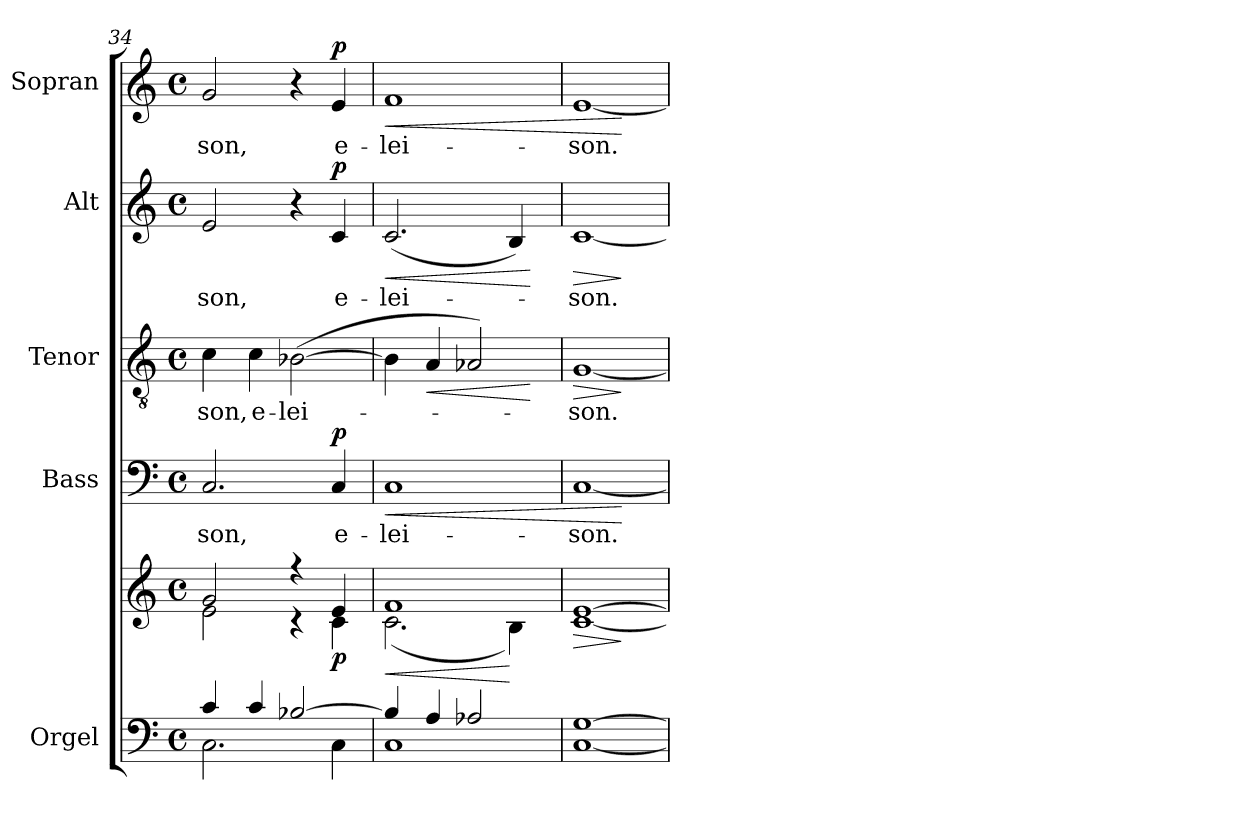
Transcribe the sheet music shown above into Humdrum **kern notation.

**kern	**kern	**dynam	**kern	**text	**dynam	**kern	**text	**dynam	**kern	**text	**dynam	**kern	**text	**dynam
*part5	*part5	*part5	*part4	*part4	*part4	*part3	*part3	*part3	*part2	*part2	*part2	*part1	*part1	*part1
*staff6	*staff5	*staff5/6	*staff4	*staff4	*staff4	*staff3	*staff3	*staff3	*staff2	*staff2	*staff2	*staff1	*staff1	*staff1
*I"Orgel	*	*	*I"Bass	*	*	*I"Tenor	*	*	*I"Alt	*	*	*I"Sopran	*	*
*I'Org.	*	*	*I'B.	*	*	*I'T.	*	*	*I'A.	*	*	*I'S.	*	*
*clefF4	*clefG2	*	*clefF4	*	*	*clefGv2	*	*	*clefG2	*	*	*clefG2	*	*
*k[]	*k[]	*	*k[]	*	*	*k[]	*	*	*k[]	*	*	*k[]	*	*
*C:	*C:	*	*C:	*	*	*C:	*	*	*C:	*	*	*C:	*	*
*M4/4	*M4/4	*	*M4/4	*	*	*M4/4	*	*	*M4/4	*	*	*M4/4	*	*
*met(c)	*met(c)	*	*met(c)	*	*	*met(c)	*	*	*met(c)	*	*	*met(c)	*	*
=34	=34	=34	=34	=34	=34	=34	=34	=34	=34	=34	=34	=34	=34	=34
*^	*^	*	*	*	*	*	*	*	*	*	*	*	*	*
!	!	!	!	!	!	!LO:LY:b	!	!	!LO:LY:b	!	!	!LO:LY:b	!	!	!LO:LY:b	!
4c/	2.C\	2g/	2e\	.	2.C/	-son,	.	4c\	-son,	.	2e/	-son,	.	2g/	-son,	.
!	!	!	!	!	!	!	!	!	!LO:LY:b	!	!	!	!	!	!	!
4c/	.	.	.	.	.	.	.	4c\	e-	.	.	.	.	.	.	.
!	!	!	!	!	!	!	!	!	!LO:LY:b	!	!	!	!	!	!	!
[>2B-X/	.	4r	4r	.	.	.	.	(>[2B-X\	-lei-	.	4r	.	.	4r	.	.
!	!	!	!	!LO:DY:b	!	!LO:LY:b	!LO:DY:a	!	!	!	!	!LO:LY:b	!LO:DY:a	!	!LO:LY:b	!LO:DY:a
.	4C\	4e/	4c\	p	4C/	e-	p	.	.	.	4c/	e-	p	4e/	e-	p
=35	=35	=35	=35	=35	=35	=35	=35	=35	=35	=35	=35	=35	=35	=35	=35	=35
!	!	!	!	!LO:HP:b	!	!LO:LY:b	!LO:HP:b	!	!	!	!	!LO:LY:b	!LO:HP:b	!	!LO:LY:b	!LO:HP:b
4B-/]	1C	1f	(<2.c\	<	1C	-lei-	<	4B-\]	.	.	(<2.c/	-lei-	<	1f	-lei-	<
!	!	!	!	!	!	!	!	!	!	!LO:HP:b	!	!	!	!	!	!
4A/	.	.	.	.	.	.	.	4A/	.	<	.	.	.	.	.	.
2A-X/	.	.	.	.	.	.	.	2A-X/)	.	.	.	.	.	.	.	.
.	.	.	4B\)	[	.	.	.	.	.	.	4B/)	.	.	.	.	.
*v	*v	*	*	*	*	*	*	*	*	*	*	*	*	*	*	*
*	*v	*v	*	*	*	*	*	*	*	*	*	*	*	*	*
.	.	.	.	.	.	.	.	[	.	.	[	.	.	.
=36	=36	=36	=36	=36	=36	=36	=36	=36	=36	=36	=36	=36	=36	=36
*^	*	*	*	*	*	*	*	*	*	*	*	*	*	*
!	!	!	!LO:HP:b	!	!LO:LY:b	!	!	!LO:LY:b	!LO:HP:b	!	!LO:LY:b	!LO:HP:b	!	!LO:LY:b	!
*	*	*^	*	*	*	*	*	*	*	*	*	*	*	*	*
[>1G	[<1C	[>1e	[<1c	>	[1C	-son.	.	[1G	-son.	>	[1c	-son.	>	[1e	-son.	.
*v	*v	*	*	*	*	*	*	*	*	*	*	*	*	*	*	*
*	*v	*v	*	*	*	*	*	*	*	*	*	*	*	*	*
.	.	]	.	.	[	.	.	]	.	.	]	.	.	[
=	=	=	=	=	=	=	=	=	=	=	=	=	=	=
*-	*-	*-	*-	*-	*-	*-	*-	*-	*-	*-	*-	*-	*-	*-
